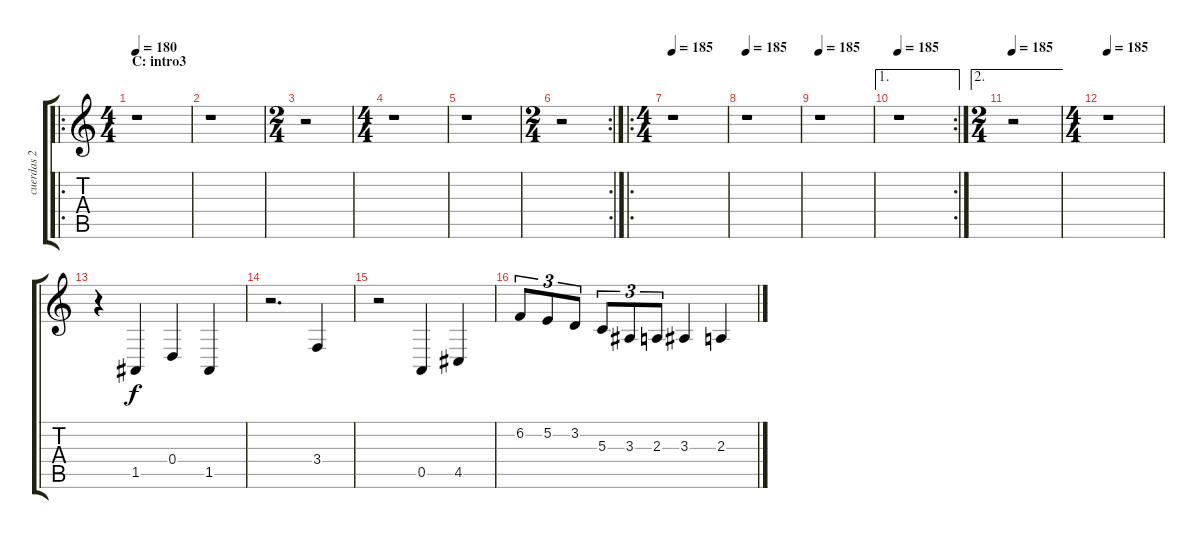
\track ("cuerdas 2" "cuerdas 2") {instrument stringensemble1}
\staff {score tabs}
\tuning (E4 B3 G3 D3 A2 E2) {hide}
\ro
\ts (4 4)
\section ("" "C: intro3")
\tempo 180
\clef g2
\ks c
r.1{dy f} |
r.1 |
\ts (2 4)
r.2 |
\ts (4 4)
r.1 |
r.1 |
\rc 2
\ts (2 4)
r.2 |
\ro
\ts (4 4)
\tempo 185
r.1 |
\tempo 185
r.1 |
\tempo 185
r.1 |
\ae 1
\rc 2
\tempo 185
r.1 |
\ae 2
\ts (2 4)
\tempo 185
r.2{volume 8 balance 12 instrument stringensemble1} |
\ts (4 4)
\tempo 185
r.1 |
r.4 1.5.4 0.4.4 1.5.4 |
r.2{d} 3.4.4 |
r.2 0.5.4 4.5.4 |
6.2.8{tu (3 2)} 5.2.8{tu (3 2)} 3.2.8{tu (3 2)} 5.3.8{tu (3 2)} 3.3.8{tu (3 2)} 2.3.8{tu (3 2)} 3.3.4 2.3.4
